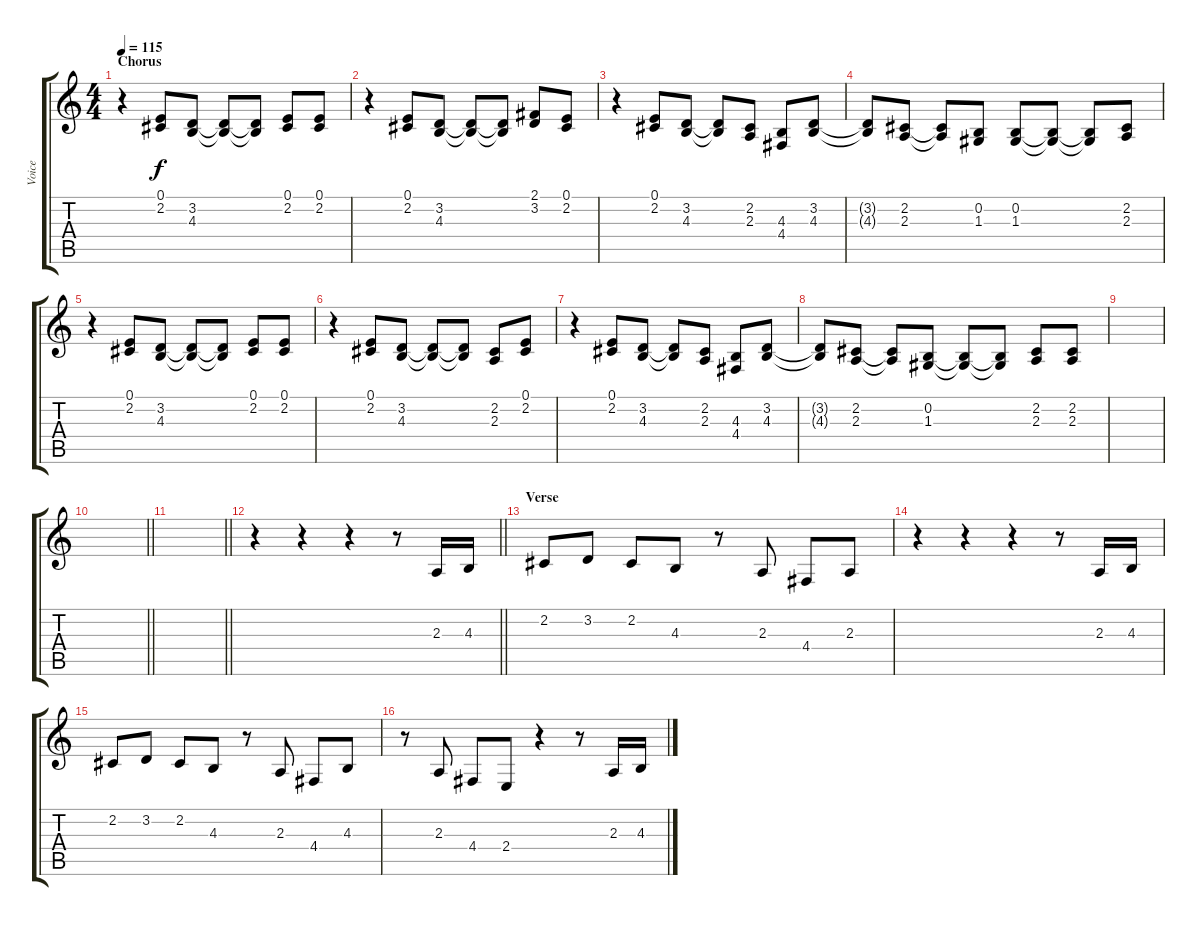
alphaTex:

\track ("Voice" "Voice") {instrument lead1square}
\staff {score tabs}
\tuning (E4 B3 G3 D3 A2 E2) {hide}
\ts (4 4)
\section ("" "Chorus")
\tempo 115
\clef g2
\ks c
r.4{dy f} (0.1 2.2).8 (3.2 4.3).8 (3.2{t} 4.3{t}).8 (3.2{t} 4.3{t}).8 (0.1 2.2).8 (0.1 2.2).8 |
r.4 (0.1 2.2).8 (3.2 4.3).8 (3.2{t} 4.3{t}).8 (3.2{t} 4.3{t}).8 (2.1 3.2).8 (0.1 2.2).8 |
r.4 (0.1 2.2).8 (3.2 4.3).8 (3.2{t} 4.3{t}).8 (2.2 2.3).8 (4.3 4.4).8 (3.2 4.3).8 |
(3.2{t} 4.3{t}).8 (2.2 2.3).8 (2.2{t} 2.3{t}).8 (0.2 1.3).8 (0.2 1.3).8 (0.2{t} 1.3{t}).8 (0.2{t} 1.3{t}).8 (2.2 2.3).8 |
r.4 (0.1 2.2).8 (3.2 4.3).8 (3.2{t} 4.3{t}).8 (3.2{t} 4.3{t}).8 (0.1 2.2).8 (0.1 2.2).8 |
r.4 (0.1 2.2).8 (3.2 4.3).8 (3.2{t} 4.3{t}).8 (3.2{t} 4.3{t}).8 (2.2 2.3).8 (0.1 2.2).8 |
r.4 (0.1 2.2).8 (3.2 4.3).8 (3.2{t} 4.3{t}).8 (2.2 2.3).8 (4.3 4.4).8 (3.2 4.3).8 |
(3.2{t} 4.3{t}).8 (2.2 2.3).8 (2.2{t} 2.3{t}).8 (0.2 1.3).8 (0.2{t} 1.3{t}).8 (0.2{t} 1.3{t}).8 (2.2 2.3).8 (2.2 2.3).8 |
|
\barLineRight lightlight
|
\section ("" "")
\barLineRight lightlight
|
\barLineRight lightlight
r.4 r.4 r.4 r.8 2.3.16 4.3.16 |
\section ("" "Verse")
2.2.8 3.2.8 2.2.8 4.3.8 r.8 2.3.8 4.4.8 2.3.8 |
r.4 r.4 r.4 r.8 2.3.16 4.3.16 |
2.2.8 3.2.8 2.2.8 4.3.8 r.8 2.3.8 4.4.8 4.3.8 |
r.8 2.3.8 4.4.8 2.4.8 r.4 r.8 2.3.16 4.3.16
